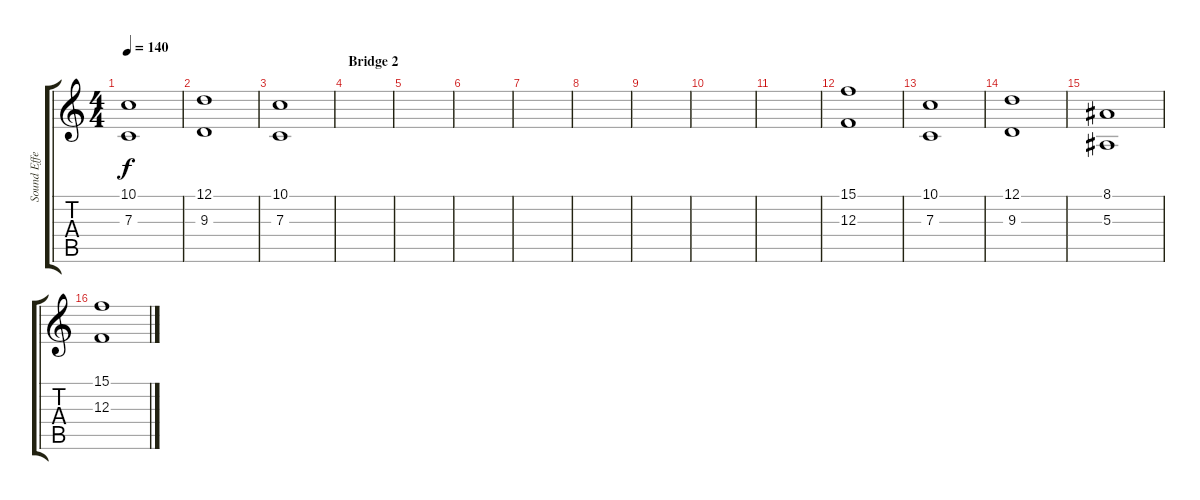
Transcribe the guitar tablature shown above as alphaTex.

\track ("Sound Effects" "Sound Effe") {instrument stringensemble1}
\staff {score tabs}
\tuning (D4 A3 F3 C3 G2 C2) {hide}
\ts (4 4)
\tempo 140
\clef g2
\ks c
(10.1 7.3).1{dy f} |
(12.1 9.3).1 |
(10.1 7.3).1 |
\section ("" "Bridge 2")
|
|
|
|
|
|
|
|
(15.1 12.3).1 |
(10.1 7.3).1 |
(12.1 9.3).1 |
(8.1 5.3).1 |
(15.1 12.3).1
